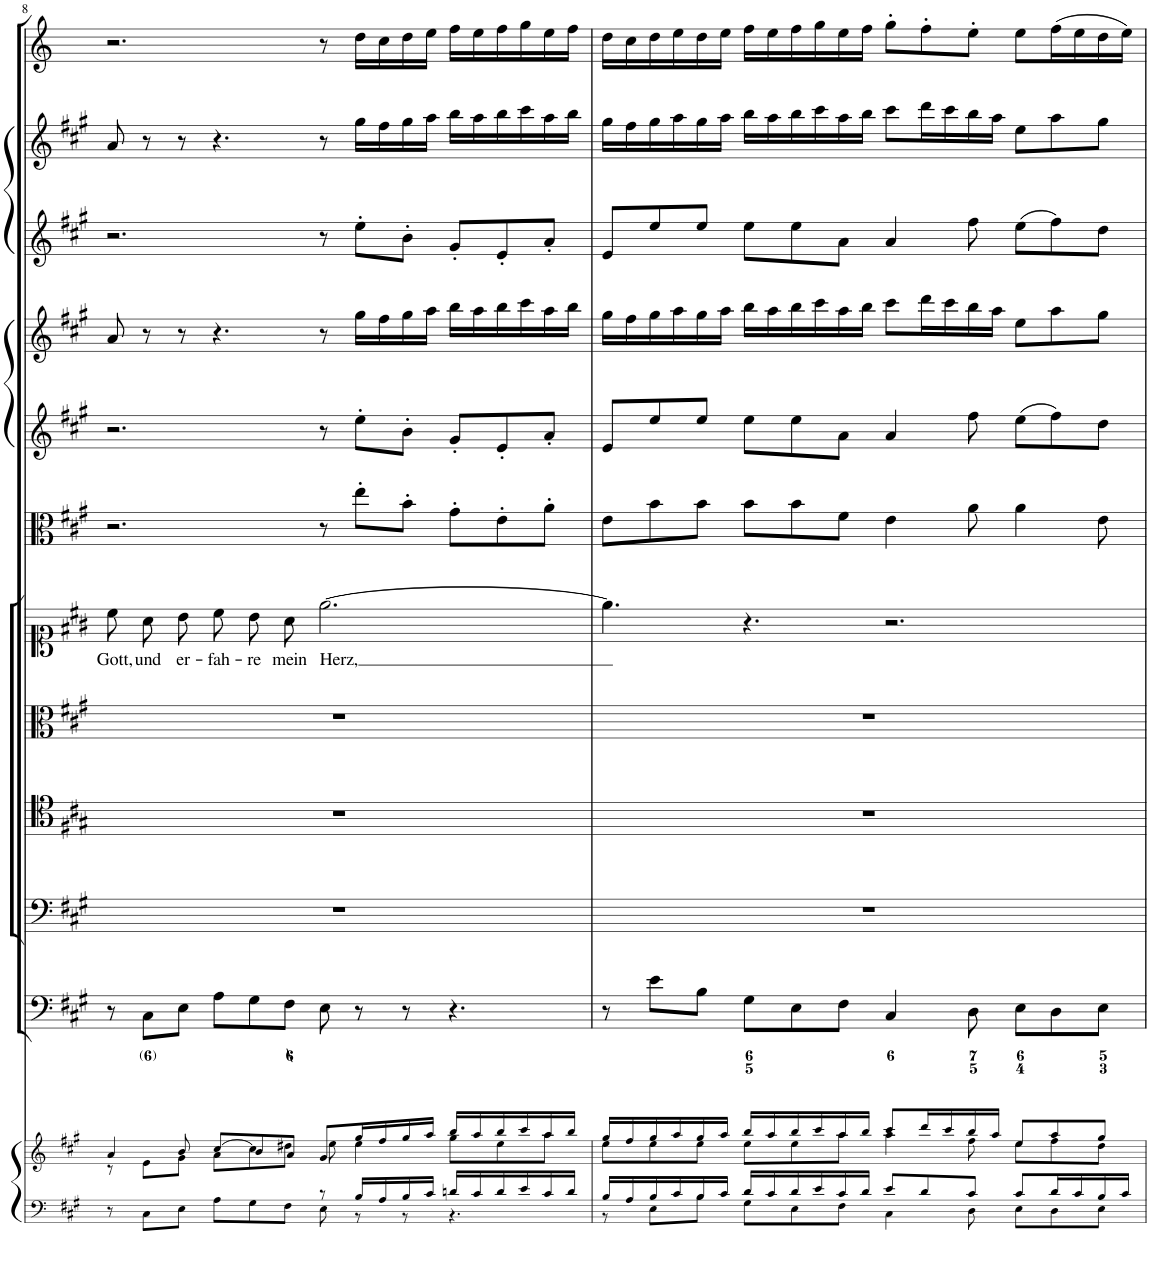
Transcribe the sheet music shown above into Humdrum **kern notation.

**kern	**kern	**kern	**kern	**kern	**kern	**kern	**text	**kern	**kern	**kern	**kern	**kern	**kern
*part12	*part12	*part11	*part10	*part9	*part8	*part7	*part7	*part6	*part5	*part4	*part3	*part2	*part1
*staff13	*staff12	*staff11	*staff10	*staff9	*staff8	*staff7	*staff7	*staff6	*staff5	*staff4	*staff3	*staff2	*staff1
*I"Piano reduction	*	*I"Continuo	*I"Basso	*I"Tenore	*I"Alto	*I"Soprano	*	*I"Viola	*I"Violino II	*I"Violino I	*I"Oboe II d'amore	*I"Oboe I	*I"Corno
*I'Pno	*	*	*	*	*	*	*	*I'Vla	*I'Vln	*I'Vln	*I'Ob	*I'Ob	*
!!LO:PB:g=z
*clefF4	*clefG2	*clefF4	*clefF4	*clefC4	*clefC3	*clefC1	*	*clefC3	*clefG2	*clefG2	*clefG2	*clefG2	*clefG2
*	*	*	*	*	*	*	*	*	*	*	*	*	*Trd2c3
*k[f#c#g#]	*k[f#c#g#]	*k[f#c#g#]	*k[f#c#g#]	*k[f#c#g#]	*k[f#c#g#]	*k[f#c#g#]	*	*k[f#c#g#]	*k[f#c#g#]	*k[f#c#g#]	*k[f#c#g#]	*k[f#c#g#]	*k[]
*M12/8	*M12/8	*M12/8	*M12/8	*M12/8	*M12/8	*M12/8	*	*M12/8	*M12/8	*M12/8	*M12/8	*M12/8	*M12/8
=8	=8	=8	=8	=8	=8	=8	=8	=8	=8	=8	=8	=8	=8
*^	*^	*	*	*	*	*	*	*	*	*	*	*	*
!	!	!	!	!	!	!	!	!	!LO:LY:b	!	!	!	!	!	!
8r	8ryy	4a/	8r	8r	1.r	1.r	1.r	8cc#\L	Gott,	2.r	2.r	8a/	2.r	8a/	2.r
!	!	!	!	!	!	!	!	!	!LO:LY:b	!	!	!	!	!	!
4ryy	8C#\L	.	8e\L	8C#\L	.	.	.	8a\	und	.	.	8r	.	8r	.
!	!	!	!	!	!	!	!	!	!LO:LY:b	!	!	!	!	!	!
.	8E\J	8b/	8g#\J	8E\J	.	.	.	8b\J	er-	.	.	8r	.	8r	.
!	!	!	!	!	!	!	!	!	!LO:LY:b	!	!	!	!	!	!
4.ryy	8A\L	[8cc#/L	8a\L	8A\L	.	.	.	8cc#\L	-fah-	.	.	4.r	.	4.r	.
!	!	!	!	!	!	!	!	!	!LO:LY:b	!	!	!	!	!	!
.	8G#\	8b/	8cc#\]	8G#\	.	.	.	8b\	-re	.	.	.	.	.	.
!	!	!	!	!	!	!	!	!	!LO:LY:b	!	!	!	!	!	!
.	8F#\J	8a/J	8dd#X\J	8F#\J	.	.	.	8a\J	mein	.	.	.	.	.	.
!	!	!	!	!	!	!	!	!	!LO:LY:b	!	!	!	!	!	!
8r	8E\	8g#/L	8ee\	8E\	.	.	.	[2.ee\	Herz,	8r	8r	8r	8r	8r	8r
16B/LL	8r	16gg#/L	4ee\	8r	.	.	.	.	.	8ee'\L	8ee'\L	16gg#\LL	8ee'\L	16gg#\LL	16dd\LL
16A/	.	16ff#/	.	.	.	.	.	.	.	.	.	16ff#\	.	16ff#\	16cc\
16B/	8r	16gg#/	.	8r	.	.	.	.	.	8b'\J	8b'\J	16gg#\	8b'\J	16gg#\	16dd\
16c#/JJ	.	16aa/JJ	.	.	.	.	.	.	.	.	.	16aa\JJ	.	16aa\JJ	16ee\JJ
16dn/LL	4.r	16bb/LL	8gg#\L	4.r	.	.	.	.	.	8g#'\L	8g#'/L	16bb\LL	8g#'/L	16bb\LL	16ff\LL
16c#/	.	16aa/	.	.	.	.	.	.	.	.	.	16aa\	.	16aa\	16ee\
16d/	.	16bb/	8ee\	.	.	.	.	.	.	8e'\	8e'/	16bb\	8e'/	16bb\	16ff\
16e/	.	16ccc#/	.	.	.	.	.	.	.	.	.	16ccc#\	.	16ccc#\	16gg\
16c#/	.	16aa/	8aa\J	.	.	.	.	.	.	8a'\J	8a'/J	16aa\	8a'/J	16aa\	16ee\
16d/JJ	.	16bb/JJ	.	.	.	.	.	.	.	.	.	16bb\JJ	.	16bb\JJ	16ff\JJ
=9	=9	=9	=9	=9	=9	=9	=9	=9	=9	=9	=9	=9	=9	=9	=9
16B/LL	8r	16gg#/LL	8ee\L	8r	1.r	1.r	1.r	4.ee\]	.	8e\L	8e/L	16gg#\LL	8e/L	16gg#\LL	16dd\LL
16A/	.	16ff#/	.	.	.	.	.	.	.	.	.	16ff#\	.	16ff#\	16cc\
16B/	8E\L	16gg#/	8ee\	8e\L	.	.	.	.	.	8b\	8ee/	16gg#\	8ee/	16gg#\	16dd\
16c#/	.	16aa/	.	.	.	.	.	.	.	.	.	16aa\	.	16aa\	16ee\
16B/	8B\J	16gg#/	8ee\J	8B\J	.	.	.	.	.	8b\J	8ee/J	16gg#\	8ee/J	16gg#\	16dd\
16c#/JJ	.	16aa/JJ	.	.	.	.	.	.	.	.	.	16aa\JJ	.	16aa\JJ	16ee\JJ
16d/LL	8G#\L	16bb/LL	8ee\L	8G#\L	.	.	.	4.r	.	8b\L	8ee\L	16bb\LL	8ee\L	16bb\LL	16ff\LL
16c#/	.	16aa/	.	.	.	.	.	.	.	.	.	16aa\	.	16aa\	16ee\
16d/	8E\	16bb/	8ee\	8E\	.	.	.	.	.	8b\	8ee\	16bb\	8ee\	16bb\	16ff\
16e/	.	16ccc#/	.	.	.	.	.	.	.	.	.	16ccc#\	.	16ccc#\	16gg\
16c#/	8F#\J	16aa/	8aa\J	8F#\J	.	.	.	.	.	8f#\J	8a\J	16aa\	8a\J	16aa\	16ee\
16d/JJ	.	16bb/JJ	.	.	.	.	.	.	.	.	.	16bb\JJ	.	16bb\JJ	16ff\JJ
8e/L	4C#\	8ccc#/L	4aa\	4C#/	.	.	.	2.r	.	4e\	4a/	8ccc#\L	4a/	8ccc#\L	8gg'\L
8d/	.	16ddd/L	.	.	.	.	.	.	.	.	.	16ddd\L	.	16ddd\L	8ff'\
.	.	16ccc#/	.	.	.	.	.	.	.	.	.	16ccc#\	.	16ccc#\	.
8c#/J	8D\	16bb/	8ff#\	8D\	.	.	.	.	.	8a\	8ff#\	16bb\	8ff#\	16bb\	8ee'\J
.	.	16aa/JJ	.	.	.	.	.	.	.	.	.	16aa\JJ	.	16aa\JJ	.
8c#/L	8E\L	8ee/L	8ee\L	8E\L	.	.	.	.	.	4a\	(8ee\L	8ee\L	(8ee\L	8ee\L	8ee\L
16d/L	8D\	8aa/	8ff#\	8D\	.	.	.	.	.	.	8ff#\)	8aa\	8ff#\)	8aa\	(16ff\L
16c#/	.	.	.	.	.	.	.	.	.	.	.	.	.	.	16ee\
16B/	8E\J	8gg#/J	8dd\J	8E\J	.	.	.	.	.	8e\	8dd\J	8gg#\J	8dd\J	8gg#\J	16dd\
16c#/JJ	.	.	.	.	.	.	.	.	.	.	.	.	.	.	16ee\JJ)
*v	*v	*	*	*	*	*	*	*	*	*	*	*	*	*	*
*	*v	*v	*	*	*	*	*	*	*	*	*	*	*	*
=	=	=	=	=	=	=	=	=	=	=	=	=	=
*-	*-	*-	*-	*-	*-	*-	*-	*-	*-	*-	*-	*-	*-
